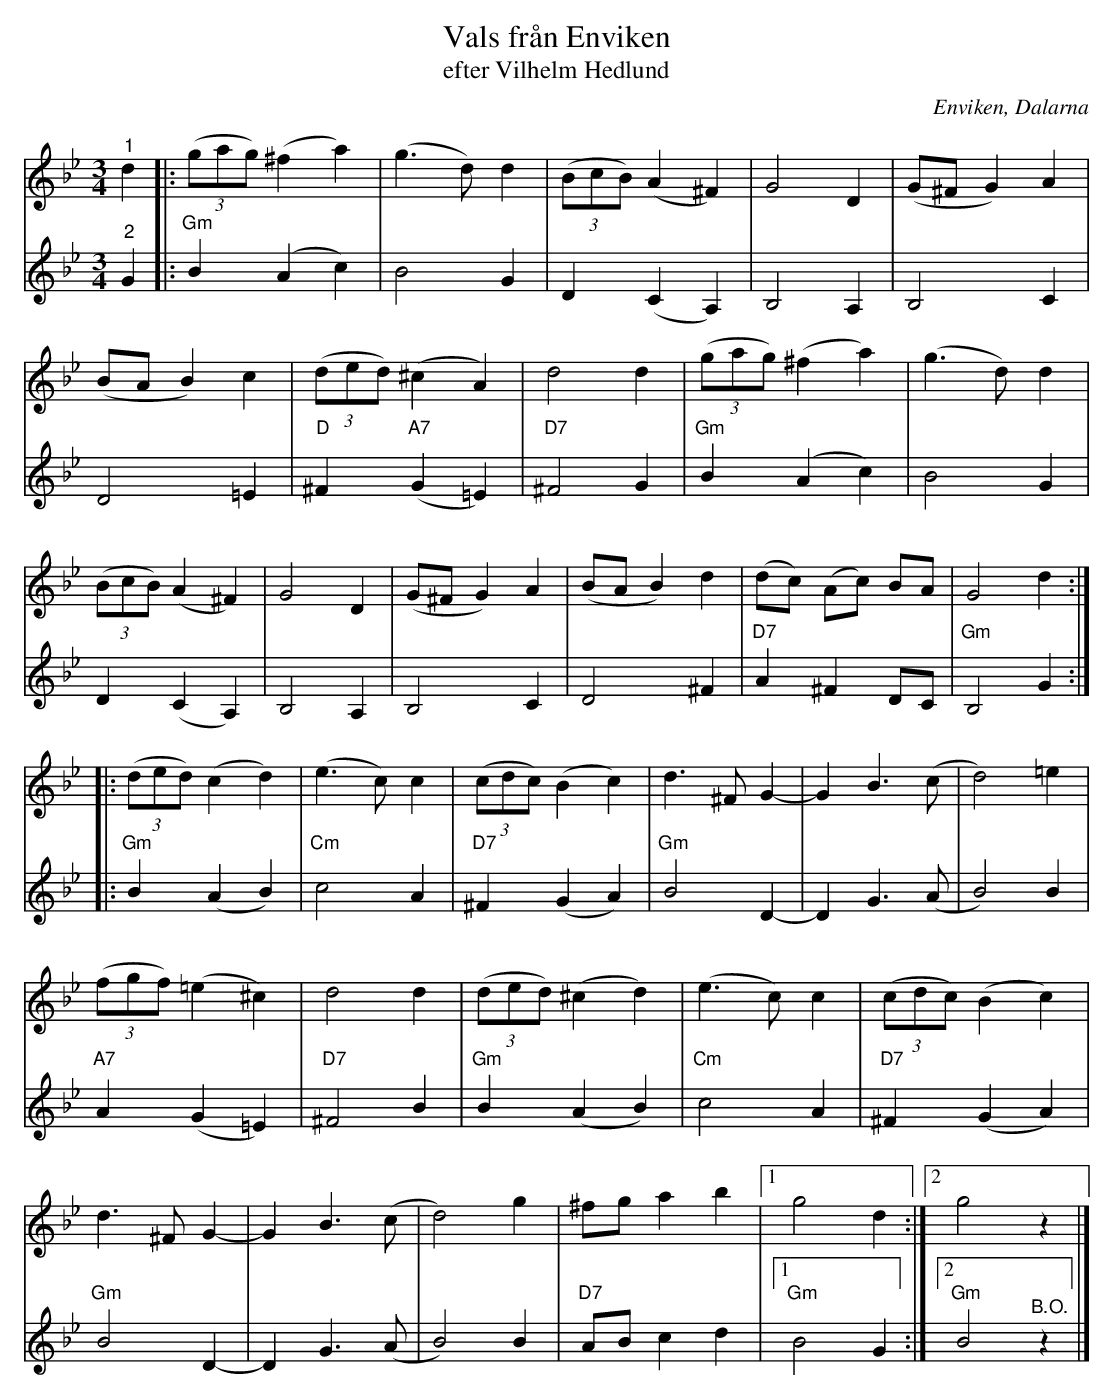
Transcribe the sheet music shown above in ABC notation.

X:1
T:Vals från Enviken
T:efter Vilhelm Hedlund
O:Enviken, Dalarna
L:1/4
M:3/4
K:Gm
V:1
"^1" d |: (3(g/a/g/) (^f a) | (g3/2 d/) d | (3(B/c/B/) (A ^F) | G2 D | (G/^F/ G) A |
(B/A/ B) c | (3(d/e/d/) (^c A) | d2 d | (3(g/a/g/) (^f a) | (g3/2 d/) d |
(3(B/c/B/) (A ^F) | G2 D | (G/^F/ G) A | (B/A/ B) d | (d/c/) (A/c/) B/A/ | G2 d ::
(3(d/e/d/) (c d) | (e3/2 c/) c | (3(c/d/c/) (B c) | d3/2 ^F/ G- | G B3/2 (c/ | d2) =e |
(3(f/g/f/) (=e ^c) | d2 d | (3(d/e/d/) (^c d) | (e3/2 c/) c | (3(c/d/c/) (B c) |
d3/2 ^F/ G- | G B3/2 (c/ | d2) g | ^f/g/ a b |1 g2 d :|2 g2 z |]
V:2
"^2" G |:"Gm" B (A c) | B2 G | D (C A,) | B,2 A, | B,2 C | D2 =E |"D" ^F "A7" (G =E) |
"D7" ^F2 G | "Gm" B (A c) | B2 G | D (C A,) | B,2 A, | B,2 C | D2 ^F |
"D7" A ^F D/C/ |"Gm" B,2 G ::
"Gm" B (A B) |"Cm" c2 A |"D7" ^F (G A) |"Gm" B2 D- | D G3/2 (A/ | B2) B |
"A7" A (G =E) | "D7" ^F2 B |"Gm" B (A B) |"Cm" c2 A |"D7" ^F (G A) |
"Gm" B2 D- | D G3/2 (A/ | B2) B | "D7" A/B/ c d |1"Gm" B2 G :|2"Gm" B2 "^B.O."z |]
